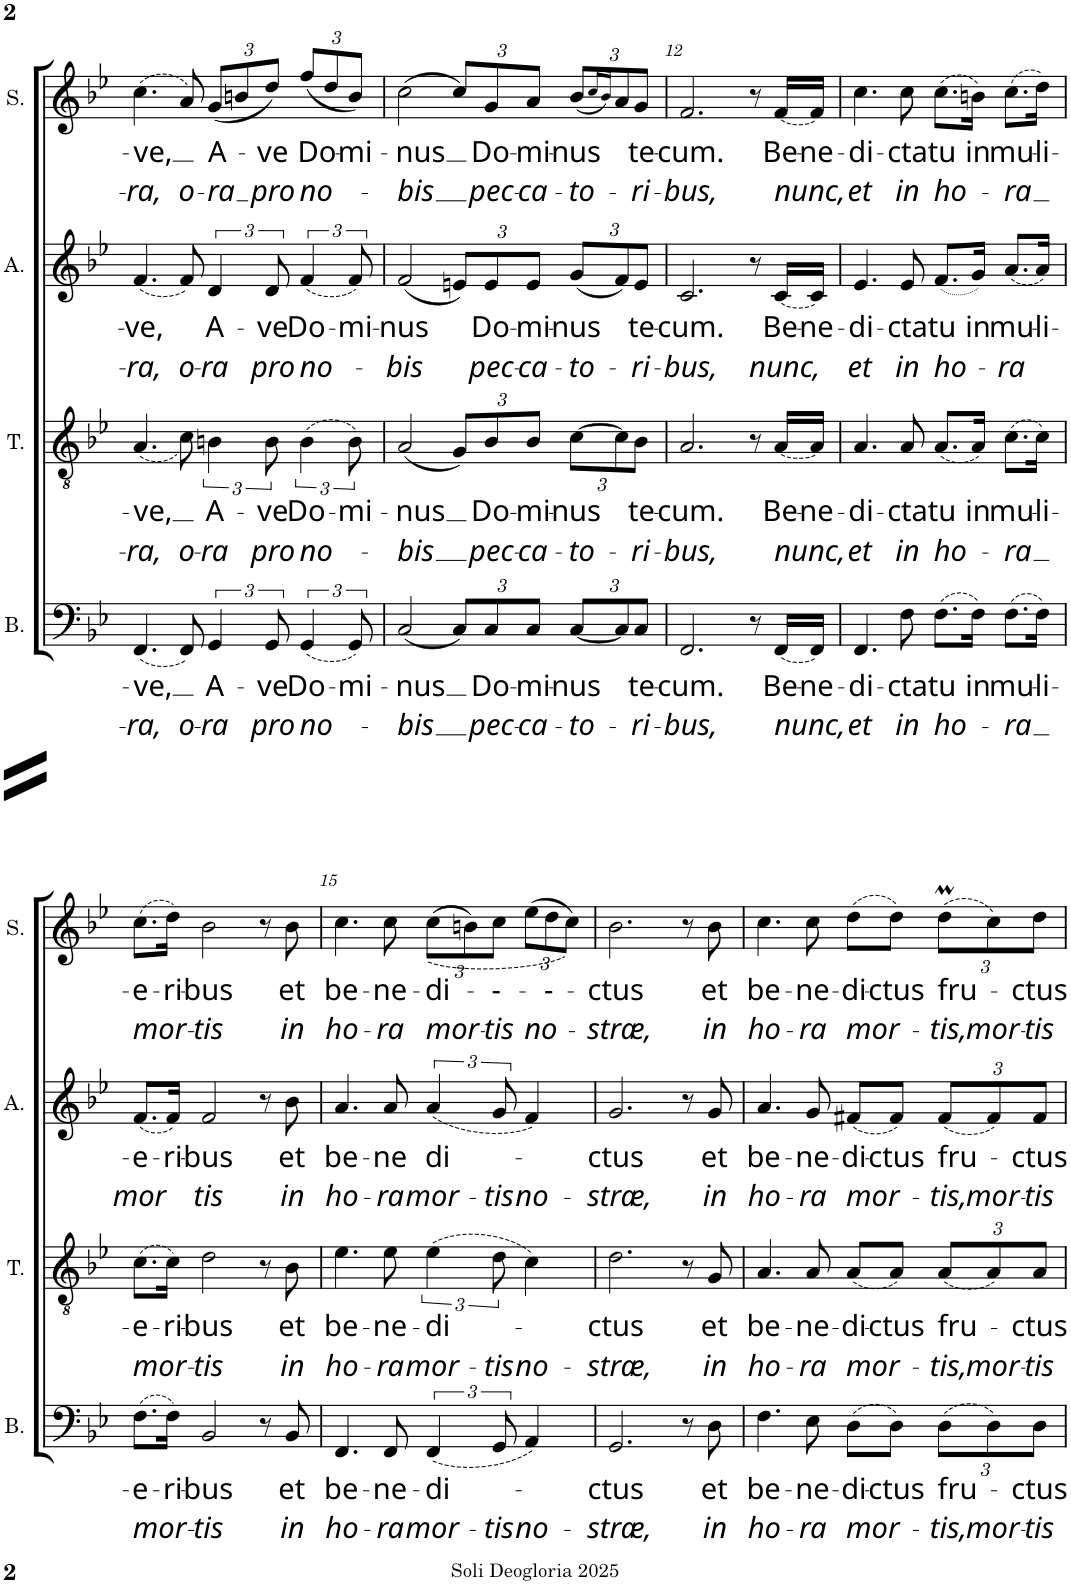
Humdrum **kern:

**kern	**text	**text	**kern	**text	**text	**kern	**text	**text	**kern	**text	**text
*part4	*part4	*part4	*part3	*part3	*part3	*part2	*part2	*part2	*part1	*part1	*part1
*staff4	*staff4	*staff4	*staff3	*staff3	*staff3	*staff2	*staff2	*staff2	*staff1	*staff1	*staff1
*I"Basse	*	*	*I"Ténor	*	*	*I"Alto	*	*	*I"Soprano	*	*
*I'B.	*	*	*I'T.	*	*	*I'A.	*	*	*I'S.	*	*
!!LO:PB:g=z
*clefF4	*	*	*clefGv2	*	*	*clefG2	*	*	*clefG2	*	*
*k[b-e-]	*	*	*k[b-e-]	*	*	*k[b-e-]	*	*	*k[b-e-]	*	*
*M4/4	*	*	*M4/4	*	*	*M4/4	*	*	*M4/4	*	*
*met(c)	*	*	*met(c)	*	*	*met(c)	*	*	*met(c)	*	*
=10	=10	=10	=10	=10	=10	=10	=10	=10	=10	=10	=10
!	!LO:LY:b	!LO:LY:b	!	!LO:LY:b	!LO:LY:b	!	!LO:LY:b	!LO:LY:b	!	!LO:LY:b	!LO:LY:b
(<4.FF/	-ve,	-ra,	(<4.A/	-ve,	-ra,	(<4.f/	-ve,	-ra,	(>4.cc\	-ve,	-ra,
!	!	!LO:LY:b	!	!	!LO:LY:b	!	!	!LO:LY:b	!	!	!LO:LY:b
8FF/)	.	o-	8c\)	.	o-	8f/)	.	o-	8a/)	.	o-
!	!LO:LY:b	!LO:LY:b	!	!LO:LY:b	!LO:LY:b	!	!LO:LY:b	!LO:LY:b	!	!	!
*	*	*	*	*	*	*	*	*	*Xbrackettup	*	*
!	!	!	!	!	!	!	!	!	!	!LO:LY:b	!LO:LY:b
6GG/	A-	-ra	6Bn\	A-	-ra	6d/	A-	-ra	(<12g/L	A-	-ra
.	.	.	.	.	.	.	.	.	12bn/	.	.
!	!LO:LY:b	!LO:LY:b	!	!LO:LY:b	!LO:LY:b	!	!LO:LY:b	!LO:LY:b	!	!LO:LY:b	!LO:LY:b
12GG/	-ve	pro	12B\	-ve	pro	12d/	-ve	pro	12dd/J)	-ve	pro
!	!LO:LY:b	!LO:LY:b	!	!LO:LY:b	!LO:LY:b	!	!LO:LY:b	!LO:LY:b	!	!LO:LY:b	!LO:LY:b
(<6GG/	Do-	no-	(>6B\	Do-	no-	(<6f/	Do-	no-	(<12ff/L	Do-	no-
.	.	.	.	.	.	.	.	.	12dd/	.	.
!	!LO:LY:b	!	!	!LO:LY:b	!	!	!LO:LY:b	!	!	!LO:LY:b	!
12GG/)	-mi-	.	12B\)	-mi-	.	12f/)	-mi-	.	12b/J)	-mi-	.
=11	=11	=11	=11	=11	=11	=11	=11	=11	=11	=11	=11
!	!LO:LY:b	!LO:LY:b	!	!LO:LY:b	!LO:LY:b	!	!LO:LY:b	!LO:LY:b	!	!LO:LY:b	!LO:LY:b
(<2C/	-nus	-bis	(<2A/	-nus	-bis	(<2f/	-nus	-bis	(>2cc\	-nus	-bis
*Xbrackettup	*	*	*Xbrackettup	*	*	*Xbrackettup	*	*	*	*	*
12C/L)	.	.	12G/L)	.	.	12en/L)	.	.	12cc/L)	.	.
!	!LO:LY:b	!LO:LY:b	!	!LO:LY:b	!LO:LY:b	!	!LO:LY:b	!LO:LY:b	!	!LO:LY:b	!LO:LY:b
12C/	Do-	pec-	12B-/	Do-	pec-	12e/	Do-	pec-	12g/	Do-	pec-
!	!LO:LY:b	!LO:LY:b	!	!LO:LY:b	!LO:LY:b	!	!LO:LY:b	!LO:LY:b	!	!LO:LY:b	!LO:LY:b
12C/J	-mi-	-ca-	12B-/J	-mi-	-ca-	12e/J	-mi-	-ca-	12a/J	-mi-	-ca-
!	!LO:LY:b	!LO:LY:b	!	!LO:LY:b	!LO:LY:b	!	!LO:LY:b	!LO:LY:b	!	!LO:LY:b	!LO:LY:b
[12C/L	-nus	-to-	[12c\L	-nus	-to-	(<12g/L	-nus	-to-	(<12b-/L	-nus	-to-
.	.	.	.	.	.	.	.	.	16qcc/LL	.	.
.	.	.	.	.	.	.	.	.	16qb-/JJ)	.	.
12C/]	.	.	12c\]	.	.	12f/)	.	.	12a/	.	.
!	!LO:LY:b	!LO:LY:b	!	!LO:LY:b	!LO:LY:b	!	!LO:LY:b	!LO:LY:b	!	!LO:LY:b	!LO:LY:b
12C/J	te-	-ri-	12B-\J	te-	-ri-	12e/J	te-	-ri-	12g/J	te-	-ri-
=12	=12	=12	=12	=12	=12	=12	=12	=12	=12	=12	=12
!	!LO:LY:b	!LO:LY:b	!	!LO:LY:b	!LO:LY:b	!	!LO:LY:b	!LO:LY:b	!	!LO:LY:b	!LO:LY:b
2.FF/	-cum.	-bus,	2.A/	-cum.	-bus,	2.c/	-cum.	-bus,	2.f/	-cum.	-bus,
8r	.	.	8r	.	.	8r	.	.	8r	.	.
!LO:T:dash	!LO:LY:b	!LO:LY:b	!LO:T:dash	!LO:LY:b	!LO:LY:b	!LO:T:dash	!LO:LY:b	!LO:LY:b	!LO:T:dash	!LO:LY:b	!LO:LY:b
[16FF/LL	Be-	nunc,	[16A/LL	Be-	nunc,	[16c/LL	Be-	nunc,	[16f/LL	Be-	nunc,
!	!LO:LY:b	!	!	!LO:LY:b	!	!	!LO:LY:b	!	!	!LO:LY:b	!
16FF/JJ]	-ne-	.	16A/JJ]	-ne-	.	16c/JJ]	-ne-	.	16f/JJ]	-ne-	.
=13	=13	=13	=13	=13	=13	=13	=13	=13	=13	=13	=13
!	!LO:LY:b	!LO:LY:b	!	!LO:LY:b	!LO:LY:b	!	!LO:LY:b	!LO:LY:b	!	!LO:LY:b	!LO:LY:b
4.FF/	-di-	et	4.A/	-di-	et	4.e-/	-di-	et	4.cc\	-di-	et
!	!LO:LY:b	!LO:LY:b	!	!LO:LY:b	!LO:LY:b	!	!LO:LY:b	!LO:LY:b	!	!LO:LY:b	!LO:LY:b
8F\	-cta	in	8A/	-cta	in	8e-/	-cta	in	8cc\	-cta	in
!	!LO:LY:b	!LO:LY:b	!	!LO:LY:b	!LO:LY:b	!	!LO:LY:b	!LO:LY:b	!	!LO:LY:b	!LO:LY:b
(>8.F\L	tu	ho-	(<8.A/L	tu	ho-	(<8.f/L	tu	ho-	(>8.cc\L	tu	ho-
!	!LO:LY:b	!	!	!LO:LY:b	!	!	!LO:LY:b	!	!	!LO:LY:b	!
16F\Jk)	in	.	16A/Jk)	in	.	16g/Jk)	in	.	16bn\Jk)	in	.
!	!LO:LY:b	!LO:LY:b	!	!LO:LY:b	!LO:LY:b	!	!LO:LY:b	!LO:LY:b	!	!LO:LY:b	!LO:LY:b
(>8.F\L	mu-	-ra	(>8.c\L	mu-	-ra	(<8.a/L	mu-	-ra	(>8.cc\L	mu-	-ra
!	!LO:LY:b	!	!	!LO:LY:b	!	!	!LO:LY:b	!	!	!LO:LY:b	!
16F\Jk)	-li-	.	16c\Jk)	-li-	.	16a/Jk)	-li-	.	16dd\Jk)	-li-	.
!!LO:LB:g=z
=14	=14	=14	=14	=14	=14	=14	=14	=14	=14	=14	=14
!	!LO:LY:b	!LO:LY:b	!	!LO:LY:b	!LO:LY:b	!	!LO:LY:b	!LO:LY:b	!	!LO:LY:b	!LO:LY:b
(>8.F\L	-e-	mor-	(>8.c\L	-e-	mor-	(<8.f/L	-e-	mor	(>8.cc\L	-e-	mor-
!	!LO:LY:b	!	!	!LO:LY:b	!	!	!LO:LY:b	!	!	!LO:LY:b	!
16F\Jk)	-ri-	.	16c\Jk)	-ri-	.	16f/Jk)	-ri-	.	16dd\Jk)	-ri-	.
!	!LO:LY:b	!LO:LY:b	!	!LO:LY:b	!LO:LY:b	!	!LO:LY:b	!LO:LY:b	!	!LO:LY:b	!LO:LY:b
2BB-/	-bus	-tis	2d\	-bus	-tis	2f/	-bus	-tis	2b-\	-bus	-tis
8r	.	.	8r	.	.	8r	.	.	8r	.	.
!	!LO:LY:b	!LO:LY:b	!	!LO:LY:b	!LO:LY:b	!	!LO:LY:b	!LO:LY:b	!	!LO:LY:b	!LO:LY:b
8BB-/	et	in	8B-\	et	in	8b-\	et	in	8b-\	et	in
=15	=15	=15	=15	=15	=15	=15	=15	=15	=15	=15	=15
!	!LO:LY:b	!LO:LY:b	!	!LO:LY:b	!LO:LY:b	!	!LO:LY:b	!LO:LY:b	!	!LO:LY:b	!LO:LY:b
4.FF/	be-	ho-	4.e-\	be-	ho-	4.a/	be-	ho-	4.cc\	be-	ho-
!	!LO:LY:b	!LO:LY:b	!	!LO:LY:b	!LO:LY:b	!	!LO:LY:b	!LO:LY:b	!	!LO:LY:b	!LO:LY:b
8FF/	-ne-	-ra	8e-\	-ne-	-ra	8a/	-ne	-ra	8cc\	-ne-	-ra
*brackettup	*	*	*	*	*	*	*	*	*	*	*
!	!LO:LY:b	!LO:LY:b	!	!	!	!	!	!	!	!	!
*	*	*	*brackettup	*	*	*	*	*	*	*	*
!	!	!	!	!LO:LY:b	!LO:LY:b	!	!	!	!	!	!
*	*	*	*	*	*	*brackettup	*	*	*	*	*
!	!	!	!	!	!	!	!LO:LY:b	!LO:LY:b	!	!LO:LY:b	!LO:LY:b
(<6FF/	-di-	mor-	(>6e-\	-di-	mor-	(<6a/	-di-	mor-	(>(<12cc\L	-di-	mor-
.	.	.	.	.	.	.	.	.	12bn\)	.	.
!	!	!LO:LY:b	!	!	!LO:LY:b	!	!	!LO:LY:b	!	!LO:LY:b	!LO:LY:b
12GG/	.	-tis	12d\	.	-tis	12g/	.	-tis	12cc\J	---	-tis
!	!	!LO:LY:b	!	!	!LO:LY:b	!	!	!LO:LY:b	!	!	!LO:LY:b
4AA/)	.	no-	4c\)	.	no-	4f/)	.	no-	(>12ee-\L	.	-no-
!	!	!	!	!	!	!	!	!	!	!LO:LY:b	!
.	.	.	.	.	.	.	.	.	12dd\	---	.
.	.	.	.	.	.	.	.	.	12cc\J))	.	.
=16	=16	=16	=16	=16	=16	=16	=16	=16	=16	=16	=16
!	!LO:LY:b	!LO:LY:b	!	!LO:LY:b	!LO:LY:b	!	!LO:LY:b	!LO:LY:b	!	!LO:LY:b	!LO:LY:b
2.GG/	-ctus	-stræ,	2.d\	-ctus	-stræ,	2.g/	-ctus	-stræ,	2.b-\	-ctus	-stræ,
8r	.	.	8r	.	.	8r	.	.	8r	.	.
!	!LO:LY:b	!LO:LY:b	!	!LO:LY:b	!LO:LY:b	!	!LO:LY:b	!LO:LY:b	!	!LO:LY:b	!LO:LY:b
8D\	et	in	8G/	et	in	8g/	et	in	8b-\	et	in
=17	=17	=17	=17	=17	=17	=17	=17	=17	=17	=17	=17
!	!LO:LY:b	!LO:LY:b	!	!LO:LY:b	!LO:LY:b	!	!LO:LY:b	!LO:LY:b	!	!LO:LY:b	!LO:LY:b
4.F\	be-	ho-	4.A/	be-	ho-	4.a/	be-	ho-	4.cc\	be-	ho-
!	!LO:LY:b	!LO:LY:b	!	!LO:LY:b	!LO:LY:b	!	!LO:LY:b	!LO:LY:b	!	!LO:LY:b	!LO:LY:b
8E-\	-ne-	-ra	8A/	-ne-	-ra	8g/	-ne-	-ra	8cc\	-ne-	-ra
!	!LO:LY:b	!LO:LY:b	!	!LO:LY:b	!LO:LY:b	!	!LO:LY:b	!LO:LY:b	!	!LO:LY:b	!LO:LY:b
(>8D\L	-di-	mor-	(<8A/L	-di-	mor-	(<8f#X/L	-di-	mor-	(>8dd\L	-di-	mor-
!	!LO:LY:b	!	!	!LO:LY:b	!	!	!LO:LY:b	!	!	!LO:LY:b	!
8D\J)	-ctus	.	8A/J)	-ctus	.	8f#/J)	-ctus	.	8dd\J)	-ctus	.
*Xbrackettup	*	*	*	*	*	*	*	*	*	*	*
!	!LO:LY:b	!LO:LY:b	!	!	!	!	!	!	!	!	!
*	*	*	*Xbrackettup	*	*	*	*	*	*	*	*
!	!	!	!	!LO:LY:b	!LO:LY:b	!	!	!	!	!	!
*	*	*	*	*	*	*Xbrackettup	*	*	*	*	*
!	!	!	!	!	!	!	!LO:LY:b	!LO:LY:b	!	!LO:LY:b	!LO:LY:b
(>12D\L	fru-	-tis,	(<12A/L	fru-	-tis,	(<12f#/L	fru-	-tis,	(>12dd>\L	fru-	-tis,
!	!	!LO:LY:b	!	!	!LO:LY:b	!	!	!LO:LY:b	!	!	!LO:LY:b
12D\)	.	mor-	12A/)	.	mor-	12f#/)	.	mor-	12cc\)	.	mor-
!	!LO:LY:b	!LO:LY:b	!	!LO:LY:b	!LO:LY:b	!	!LO:LY:b	!LO:LY:b	!	!LO:LY:b	!LO:LY:b
12D\J	-ctus	-tis	12A/J	-ctus	-tis	12f#/J	-ctus	-tis	12dd\J	-ctus	-tis
=	=	=	=	=	=	=	=	=	=	=	=
*-	*-	*-	*-	*-	*-	*-	*-	*-	*-	*-	*-
